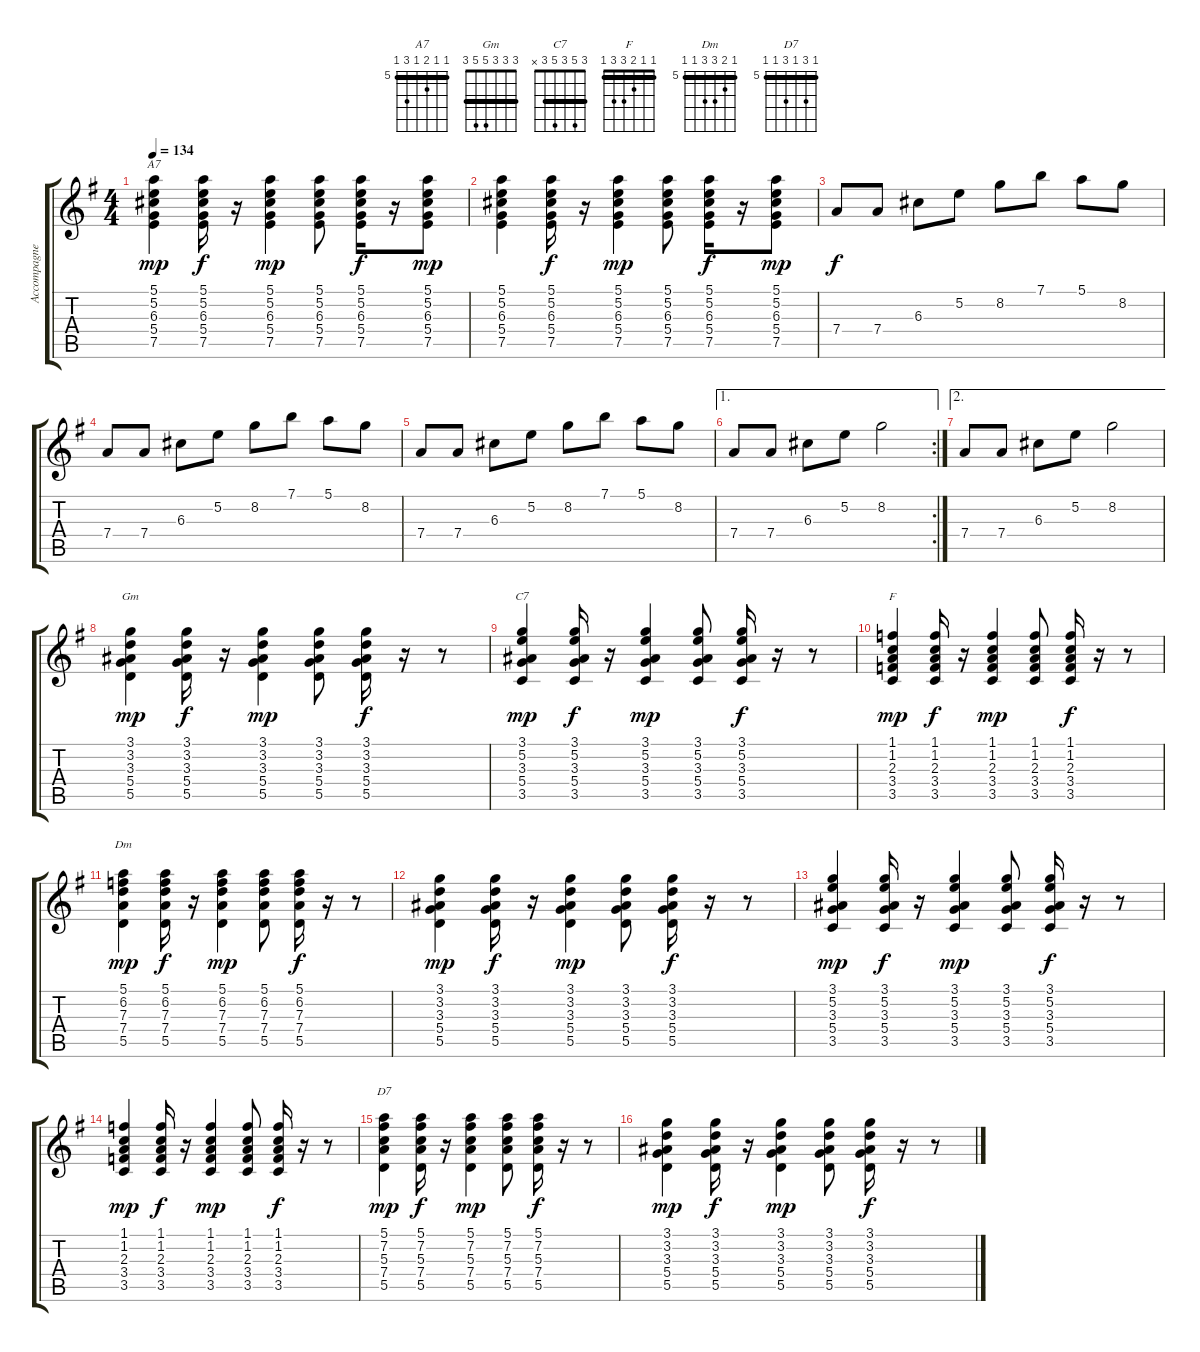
\track ("Accompagnement" "Accompagne") {instrument electricguitarjazz}
\staff {score tabs}
\tuning (E4 B3 G3 D3 A2 E2) {hide}
\chord ("A7" 5 5 6 5 7 5) {firstfret 5 barre 5}
\chord ("Gm" 3 3 3 5 5 3) {barre 3}
\chord ("C7" 3 5 3 5 3 x) {barre 3}
\chord ("F" 1 1 2 3 3 1) {barre 1}
\chord ("Dm" 5 6 7 7 5 5) {firstfret 5 barre 5}
\chord ("D7" 5 7 5 7 5 5) {firstfret 5 barre 5}
\ts (4 4)
\tempo 134
\clef g2
\ks g
(5.1 5.2 6.3 5.4 7.5).4{ch "A7" dy mp} (5.1 5.2 6.3 5.4 7.5).16{dy f} r.16 (5.1 5.2 6.3 5.4 7.5).4{dy mp} (5.1 5.2 6.3 5.4 7.5).8 (5.1 5.2 6.3 5.4 7.5).16{dy f} r.16 (5.1 5.2 6.3 5.4 7.5).8{dy mp} |
(5.1 5.2 6.3 5.4 7.5).4 (5.1 5.2 6.3 5.4 7.5).16{dy f} r.16 (5.1 5.2 6.3 5.4 7.5).4{dy mp} (5.1 5.2 6.3 5.4 7.5).8 (5.1 5.2 6.3 5.4 7.5).16{dy f} r.16 (5.1 5.2 6.3 5.4 7.5).8{dy mp} |
7.4.8{dy f} 7.4.8 6.3.8 5.2.8 8.2.8 7.1.8 5.1.8 8.2.8 |
7.4.8 7.4.8 6.3.8 5.2.8 8.2.8 7.1.8 5.1.8 8.2.8 |
7.4.8 7.4.8 6.3.8 5.2.8 8.2.8 7.1.8 5.1.8 8.2.8 |
\ae 1
\rc 2
7.4.8 7.4.8 6.3.8 5.2.8 8.2.2 |
\ae 2
7.4.8 7.4.8 6.3.8 5.2.8 8.2.2 |
(3.1 3.2 3.3 5.4 5.5).4{ch "Gm" dy mp} (3.1 3.2 3.3 5.4 5.5).16{dy f} r.16 (3.1 3.2 3.3 5.4 5.5).4{dy mp} (3.1 3.2 3.3 5.4 5.5).8 (3.1 3.2 3.3 5.4 5.5).16{dy f} r.16 r.8 |
(3.1 5.2 3.3 5.4 3.5).4{ch "C7" dy mp} (3.1 5.2 3.3 5.4 3.5).16{dy f} r.16 (3.1 5.2 3.3 5.4 3.5).4{dy mp} (3.1 5.2 3.3 5.4 3.5).8 (3.1 5.2 3.3 5.4 3.5).16{dy f} r.16 r.8 |
(1.1 1.2 2.3 3.4 3.5).4{ch "F" dy mp} (1.1 1.2 2.3 3.4 3.5).16{dy f} r.16 (1.1 1.2 2.3 3.4 3.5).4{dy mp} (1.1 1.2 2.3 3.4 3.5).8 (1.1 1.2 2.3 3.4 3.5).16{dy f} r.16 r.8 |
(5.1 6.2 7.3 7.4 5.5).4{ch "Dm" dy mp} (5.1 6.2 7.3 7.4 5.5).16{dy f} r.16 (5.1 6.2 7.3 7.4 5.5).4{dy mp} (5.1 6.2 7.3 7.4 5.5).8 (5.1 6.2 7.3 7.4 5.5).16{dy f} r.16 r.8 |
(3.1 3.2 3.3 5.4 5.5).4{dy mp} (3.1 3.2 3.3 5.4 5.5).16{dy f} r.16 (3.1 3.2 3.3 5.4 5.5).4{dy mp} (3.1 3.2 3.3 5.4 5.5).8 (3.1 3.2 3.3 5.4 5.5).16{dy f} r.16 r.8 |
(3.1 5.2 3.3 5.4 3.5).4{dy mp} (3.1 5.2 3.3 5.4 3.5).16{dy f} r.16 (3.1 5.2 3.3 5.4 3.5).4{dy mp} (3.1 5.2 3.3 5.4 3.5).8 (3.1 5.2 3.3 5.4 3.5).16{dy f} r.16 r.8 |
(1.1 1.2 2.3 3.4 3.5).4{dy mp} (1.1 1.2 2.3 3.4 3.5).16{dy f} r.16 (1.1 1.2 2.3 3.4 3.5).4{dy mp} (1.1 1.2 2.3 3.4 3.5).8 (1.1 1.2 2.3 3.4 3.5).16{dy f} r.16 r.8 |
(5.1 7.2 5.3 7.4 5.5).4{ch "D7" dy mp} (5.1 7.2 5.3 7.4 5.5).16{dy f} r.16 (5.1 7.2 5.3 7.4 5.5).4{dy mp} (5.1 7.2 5.3 7.4 5.5).8 (5.1 7.2 5.3 7.4 5.5).16{dy f} r.16 r.8 |
(3.1 3.2 3.3 5.4 5.5).4{dy mp} (3.1 3.2 3.3 5.4 5.5).16{dy f} r.16 (3.1 3.2 3.3 5.4 5.5).4{dy mp} (3.1 3.2 3.3 5.4 5.5).8 (3.1 3.2 3.3 5.4 5.5).16{dy f} r.16 r.8
